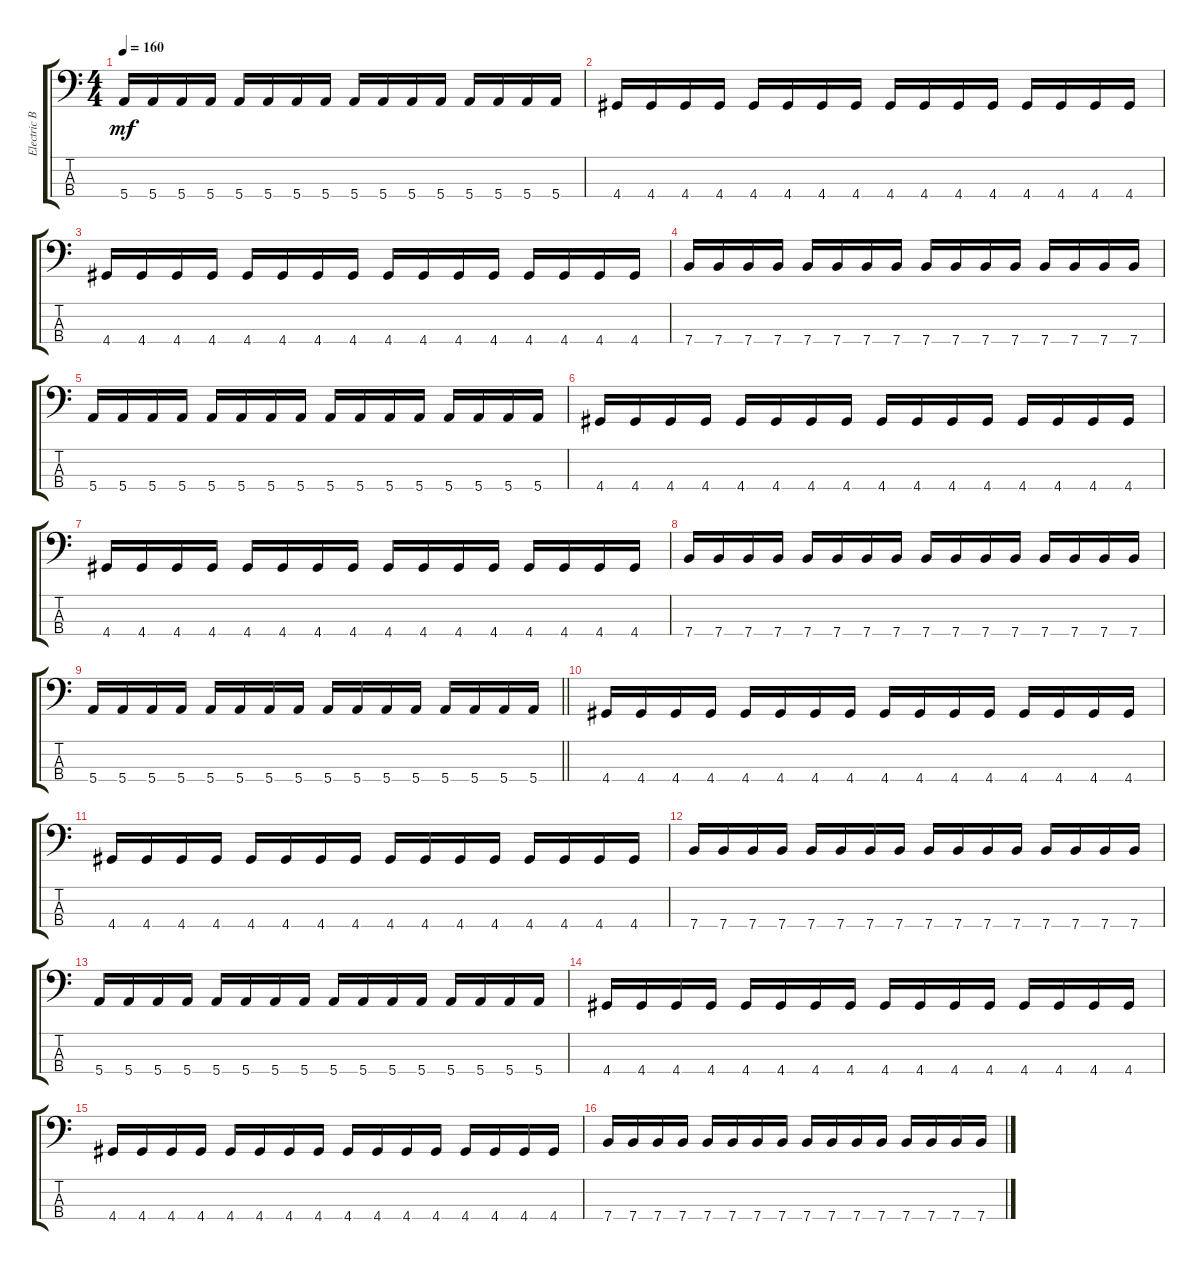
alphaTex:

\track ("Electric Bass" "Electric B") {solo instrument electricbasspick}
\staff {score tabs}
\tuning (G2 D2 A1 E1) {hide}
\ts (4 4)
\tempo 160
\clef f4
\ks c
5.4.16{dy mf} 5.4.16 5.4.16 5.4.16 5.4.16 5.4.16 5.4.16 5.4.16 5.4.16 5.4.16 5.4.16 5.4.16 5.4.16 5.4.16 5.4.16 5.4.16 |
4.4.16 4.4.16 4.4.16 4.4.16 4.4.16 4.4.16 4.4.16 4.4.16 4.4.16 4.4.16 4.4.16 4.4.16 4.4.16 4.4.16 4.4.16 4.4.16 |
4.4.16 4.4.16 4.4.16 4.4.16 4.4.16 4.4.16 4.4.16 4.4.16 4.4.16 4.4.16 4.4.16 4.4.16 4.4.16 4.4.16 4.4.16 4.4.16 |
7.4.16 7.4.16 7.4.16 7.4.16 7.4.16 7.4.16 7.4.16 7.4.16 7.4.16 7.4.16 7.4.16 7.4.16 7.4.16 7.4.16 7.4.16 7.4.16 |
5.4.16 5.4.16 5.4.16 5.4.16 5.4.16 5.4.16 5.4.16 5.4.16 5.4.16 5.4.16 5.4.16 5.4.16 5.4.16 5.4.16 5.4.16 5.4.16 |
4.4.16 4.4.16 4.4.16 4.4.16 4.4.16 4.4.16 4.4.16 4.4.16 4.4.16 4.4.16 4.4.16 4.4.16 4.4.16 4.4.16 4.4.16 4.4.16 |
4.4.16 4.4.16 4.4.16 4.4.16 4.4.16 4.4.16 4.4.16 4.4.16 4.4.16 4.4.16 4.4.16 4.4.16 4.4.16 4.4.16 4.4.16 4.4.16 |
7.4.16 7.4.16 7.4.16 7.4.16 7.4.16 7.4.16 7.4.16 7.4.16 7.4.16 7.4.16 7.4.16 7.4.16 7.4.16 7.4.16 7.4.16 7.4.16 |
\barLineRight lightlight
5.4.16 5.4.16 5.4.16 5.4.16 5.4.16 5.4.16 5.4.16 5.4.16 5.4.16 5.4.16 5.4.16 5.4.16 5.4.16 5.4.16 5.4.16 5.4.16 |
4.4.16 4.4.16 4.4.16 4.4.16 4.4.16 4.4.16 4.4.16 4.4.16 4.4.16 4.4.16 4.4.16 4.4.16 4.4.16 4.4.16 4.4.16 4.4.16 |
4.4.16 4.4.16 4.4.16 4.4.16 4.4.16 4.4.16 4.4.16 4.4.16 4.4.16 4.4.16 4.4.16 4.4.16 4.4.16 4.4.16 4.4.16 4.4.16 |
7.4.16 7.4.16 7.4.16 7.4.16 7.4.16 7.4.16 7.4.16 7.4.16 7.4.16 7.4.16 7.4.16 7.4.16 7.4.16 7.4.16 7.4.16 7.4.16 |
5.4.16 5.4.16 5.4.16 5.4.16 5.4.16 5.4.16 5.4.16 5.4.16 5.4.16 5.4.16 5.4.16 5.4.16 5.4.16 5.4.16 5.4.16 5.4.16 |
4.4.16 4.4.16 4.4.16 4.4.16 4.4.16 4.4.16 4.4.16 4.4.16 4.4.16 4.4.16 4.4.16 4.4.16 4.4.16 4.4.16 4.4.16 4.4.16 |
4.4.16 4.4.16 4.4.16 4.4.16 4.4.16 4.4.16 4.4.16 4.4.16 4.4.16 4.4.16 4.4.16 4.4.16 4.4.16 4.4.16 4.4.16 4.4.16 |
7.4.16 7.4.16 7.4.16 7.4.16 7.4.16 7.4.16 7.4.16 7.4.16 7.4.16 7.4.16 7.4.16 7.4.16 7.4.16 7.4.16 7.4.16 7.4.16
